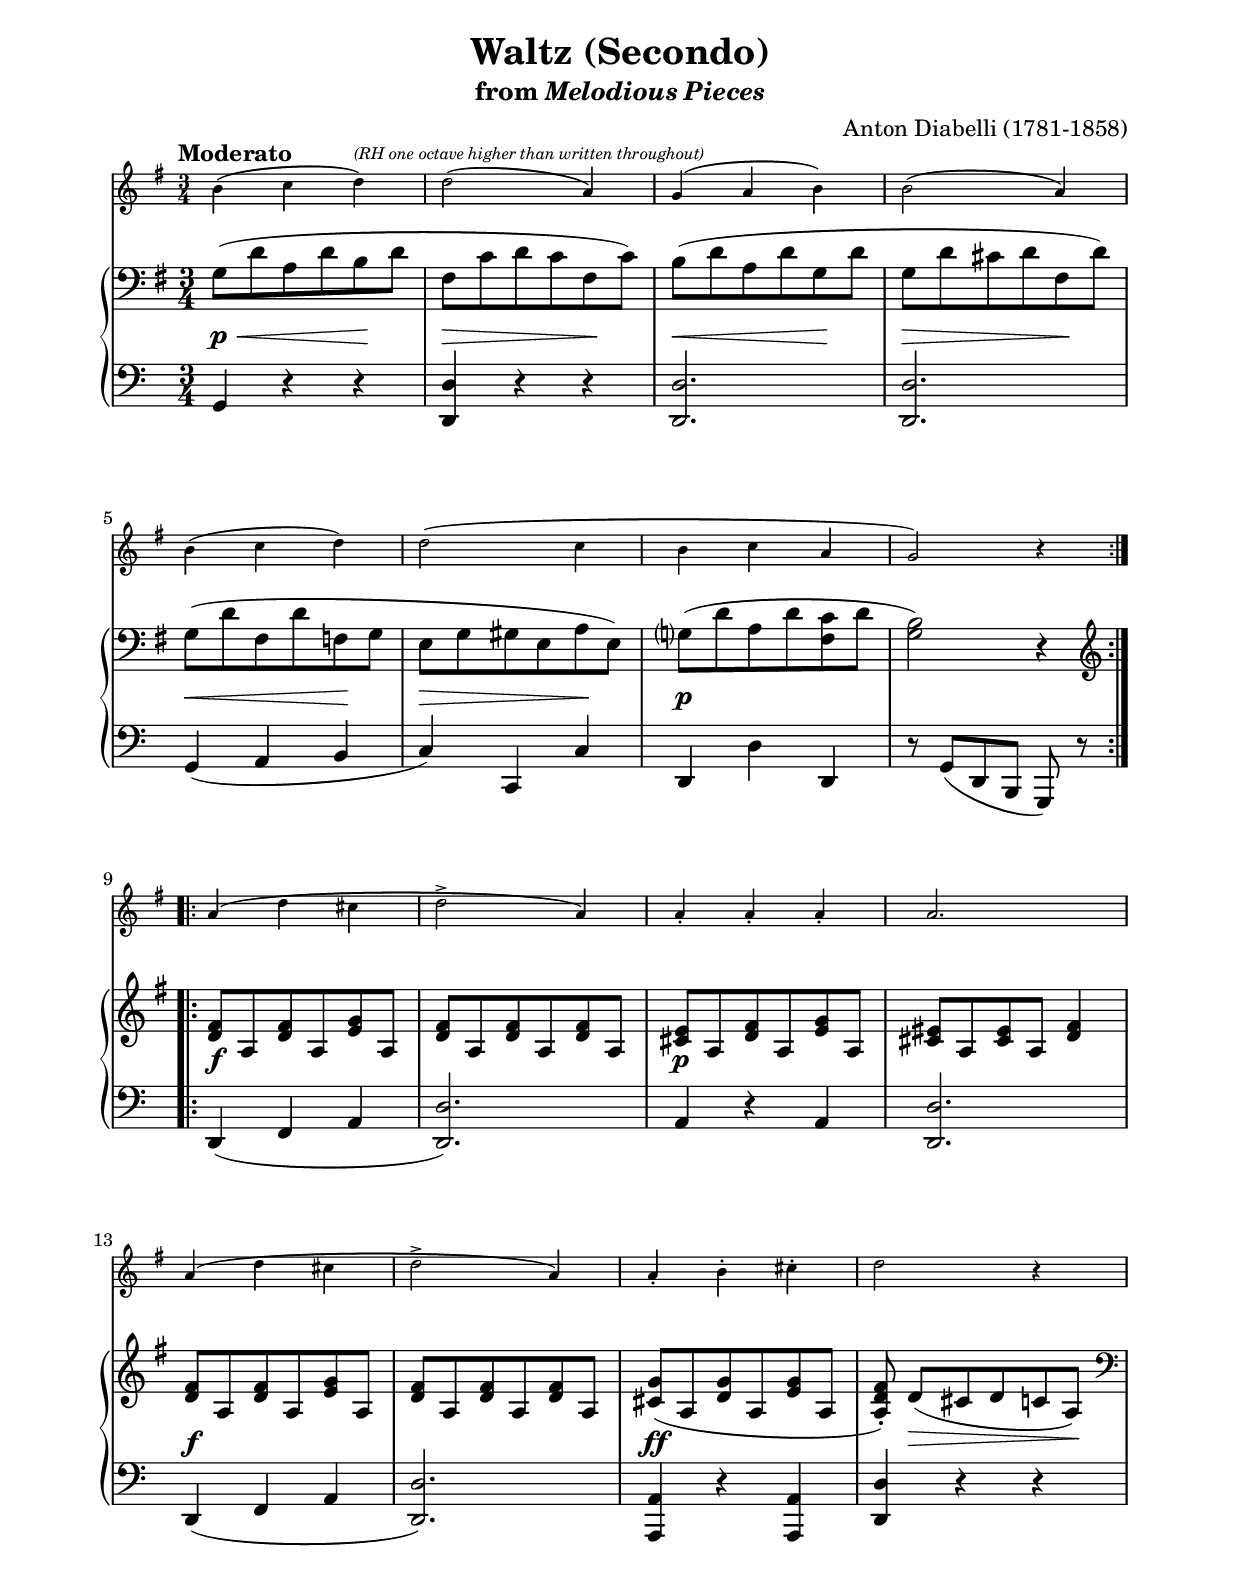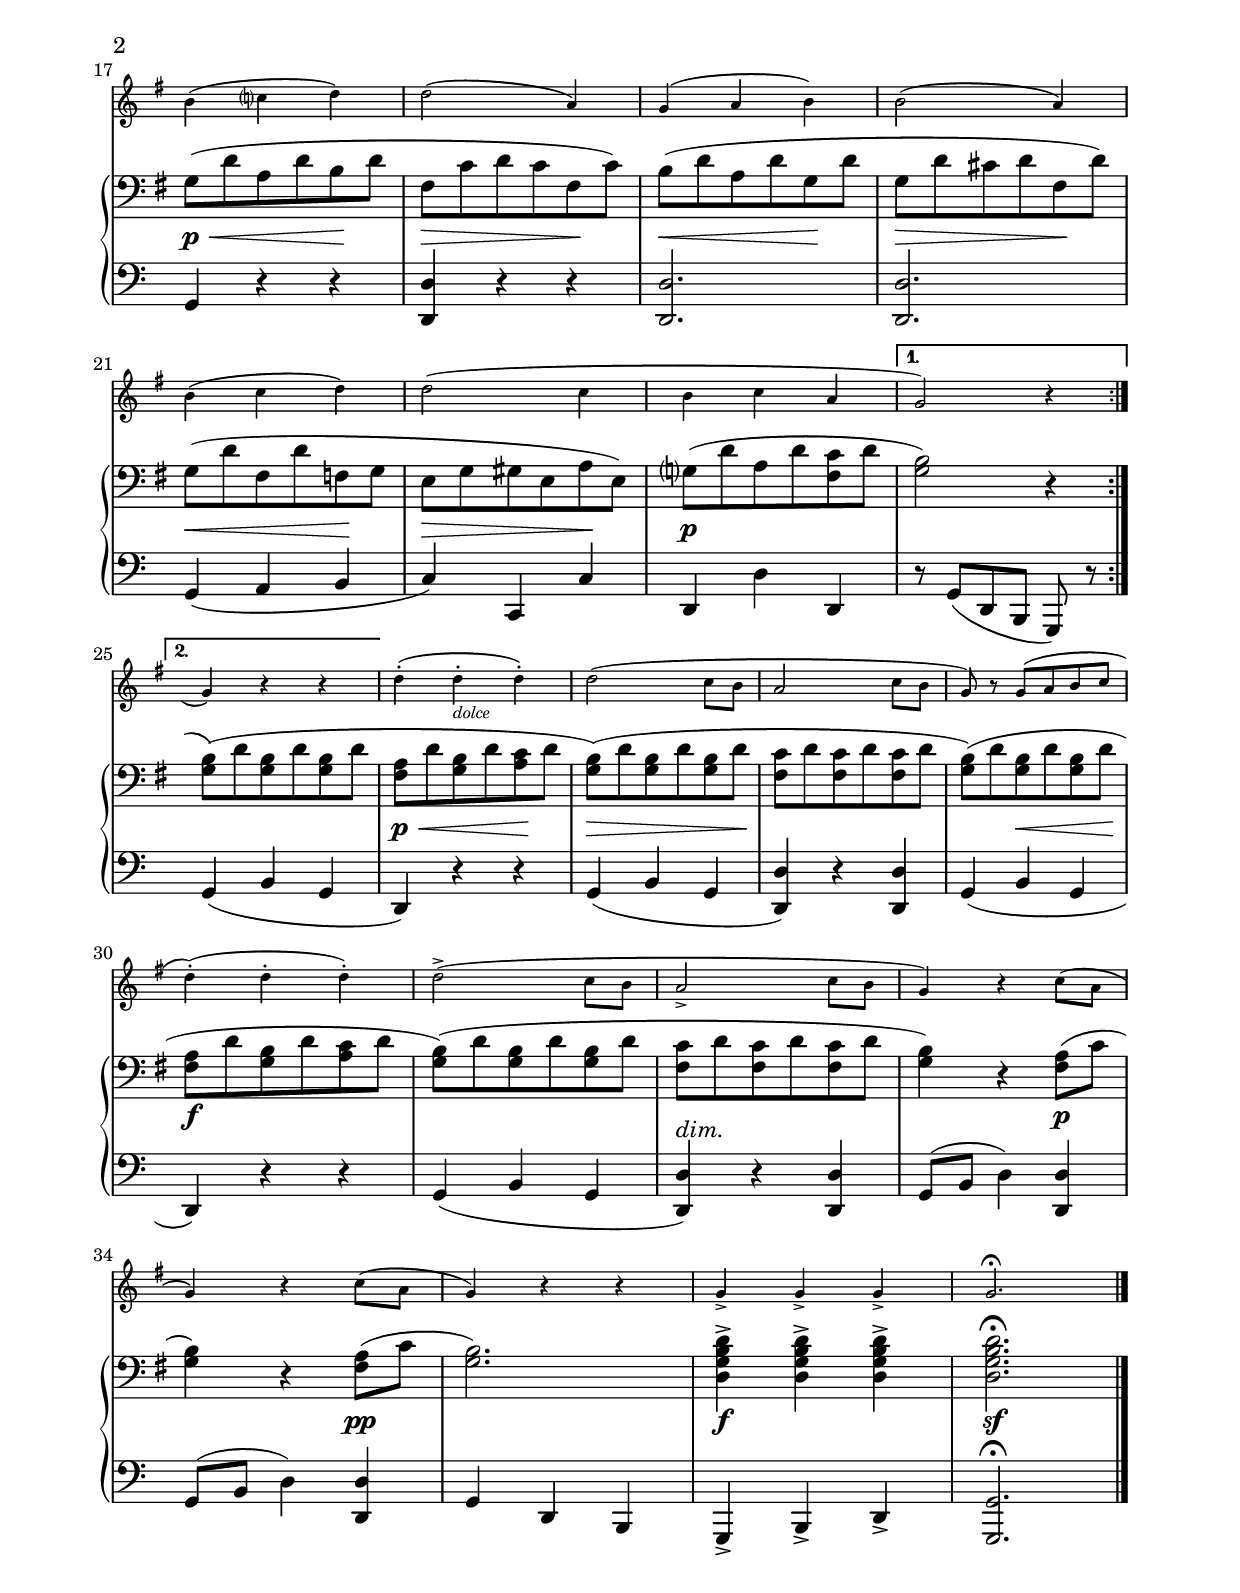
\version "2.24.1"

\language "english"

primo_right = \relative b' {
    \repeat volta 2 {
        b4( c d)^\markup {
            \italic "(RH one octave higher than written throughout)"
        }
        | d2( a4) | g4( a b) | b2( a4) |
        \break
        b4( c d) | d2( c4 | b c a | g2) r4 |
    }
    \break
    \repeat volta 2 {
        a4( d cs | d2\accent a4) | a\staccato a\staccato a\staccato | a2. |
        \break
        a4( d cs | d2\accent a4) | a\staccato b\staccato cs\staccato | d2 r4 |
        \break

        b4( c? d) | d2( a4) | g4( a b) | b2( a4) |
        \break
        b4( c d) | d2( c4 | b c a |
        \alternative {
            \volta 1 { g2) r4 | \break }
            \volta 2 {
                \acciaccatura { \once\hideNotes g8 }
                g4 r r |
            }
        }
    }
    d'4\staccato( d\staccato_\markup { \italic "dolce" } d\staccato) |
    d2( c8 b | a2 c8 b |
    g8) r g( a b c |
    \break
    d4\staccato)( d\staccato d\staccato) | d2\accent( c8 b | a2\accent c8 b |
    g4) r c8( a |
    \break
    g4) r c8( a | g4) r r |
    g4\accent g\accent g\accent | g2.\fermata |
    \fine
}

primo_left = \relative b, {
    \repeat volta 2 {
        b4(_\markup {
            \italic "(LH two octaves higher than written throughout)"
        }
        c d) | d2( a4) | g4( a b) | b2( a4) |
        b4( c d) | d2( c4 | b c a | g2) r4 |
    }
    \repeat volta 2 {
        a4( d cs | d2\accent a4) | a\staccato a\staccato a\staccato | a2. |
        a4( d cs | d2\accent a4) | a\staccato b\staccato cs\staccato | d2 r4 |

        b4( c? d) | d2( a4) | g4( a b) | b2( a4) |
        b4( c d) | d2( c4 | b c a |
        \alternative {
            \volta 1 { g2) r4 | }
            \volta 2 {
                \acciaccatura { \once\hideNotes g8 }
                g4 r r |
            }
        }
    }
    d'4\staccato( d\staccato d\staccato) | d2( c8 b | a2 c8 b |
    g8) r g( a b c |
    d4\staccato)( d\staccato d\staccato) | d2\accent( c8 b | a2\accent c8 b |
    g4) r c8( a | g4) r c8( a | g4) r r |
    <g b d>4\accent <g b d>\accent <g b d>\accent | <g b d>2.\fermata |
    \fine
}

secondo_right = \relative g {
    \repeat volta 2 {
        g8( d' a d b d | fs, c' d c fs, c') |
        b( d a d g, d' | g, d' cs d fs, d') |
        g,8( d' fs, d' f, g | e g gs e a e) |
        g?( d' a d <fs, c'> d' | <g, b>2) r4 |
    }
    \repeat volta 2 {
        \clef treble
        <d' fs>8 a <d fs> a <e' g> a, | <d fs> a <d fs> a <d fs> a |
        <cs e>8 a <d fs> a <e' g> a, | <cs es> a <cs es> a <d fs>4 |
        <d fs>8 a <d fs> a <e' g> a, | <d fs> a <d fs> a <d fs> a |
        <cs g'>8( a <d g> a <e' g> a, | <a d fs>\staccato) d([\> cs d c a])\! |

        \clef bass
        g8( d' a d b d | fs, c' d c fs, c') |
        b( d a d g, d' | g, d' cs d fs, d') |
        g,8( d' fs, d' f, g | e g gs e a e) |
        g?( d' a d <fs, c'> d' |
        \alternative {
            \volta 1 { <g, b>2) r4 | }
            \volta 2 {
                \acciaccatura { \once\slurUp \once\hideNotes b8 }
                <b g>8( d <b g> d <b g> d |
            }
        }
    }
    <a fs>8 d <b g> d <c a> d | <b g>)( d <b g> d <b g> d |
    <c fs,>8 d <c fs,> d <c fs,> d | <b g>)( d <b g> d <b g> d |
    <a fs>8 d <b g> d <c a> d | <b g>)( d <b g> d <b g> d |
    <c fs,>8 d <c fs,> d <c fs,> d | <b g>4) r <a fs>8( c |
    <b g>4) r <a fs>8( c | <b g>2.) |
    <d b g d>4\accent <d b g d>4\accent <d b g d>4\accent |
    <d b g d>2.\fermata | \fine
}

secondo_left = \relative c {
    \repeat volta 2 {
        g4 r r | <d d'> r r | <d d'>2. | <d d'> |
        g4( a b | c) c, c' | d, d' d, | r8 g([ d b] g) r |
    }
    \repeat volta 2 {
        d'4( f a | <d d,>2.) | a4 r a | <d d,>2. |
        d,4( f a | <d d,>2.) | <a a,>4 r <a a,> | <d d,>4 r r |

        g,4 r r | <d d'> r r | <d d'>2. | <d d'> |
        g4( a b | c) c, c' | d, d' d, |
        \alternative {
            \volta 1 { r8 g([ d b] g) r | }
            \volta 2 {
                \grace { \once\hideNotes g'8 }
                g4( b g |
            }
        }
    }
    d4) r r | g( b g | <d d'>) r <d d'> | g( b g |
    d4) r r | g( b g | <d d'>) r <d d'> |
    g8( b d4) <d d,>4 | g,8( b d4) <d d,>4 |
    g,4 d b | g\accent b\accent d\accent | <g g,>2.\fermata | \fine
}



dynamics = {
    \repeat volta 2 {
        s4\p\< s s\! | s\> s s\! | s\< s s\! | s\> s s\! |
        s4\< s s\! | s\> s s\! | s2.\p | s |
    }
    \repeat volta 2 {
        s2.\f | s | s\p | s |
        s2.\f | s | s\ff | s |

        s4\p\< s s\! | s\> s s\! | s\< s s\! | s\> s s\! |
        s4\< s s\! | s\> s s\! | s2.\p |
        \alternative {
            \volta 1 { s2. | }
            \volta 2 { \grace{s8} s2. | }
        }
    }
    s8\p\< s s4 s\! |
    s4\> s s8 s\! | s2. | s4 s\< s8 s\! |
    s2.\f | s | s_\markup { \italic "dim." } |
    s2 s4\p | s2 s4\pp | s2. | s2.\f | s2.\sf |
    \fine
}





\header {
    title = "Waltz (Secondo)"
    subtitle = \markup { from \italic { Melodious Pieces } }
    composer = "Anton Diabelli (1781-1858)"
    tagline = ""
}



\paper {
    top-margin = 0.75\in
    bottom-margin = 0.75\in
    left-margin = 0.75\in
    right-margin = 0.75\in
}

#(define bar-line-props
        '((BarLine thick-thickness)
            (BarLine hair-thickness)
            (BarLine kern)))

\score {

    \layout {
        indent = 0\cm
    }

    <<
        \new Staff \with {
            \magnifyStaff
            #5/7 #(revert-props 'magnifyStaff 0 bar-line-props)
        } {
            \key g \major
            \time 3/4
            \tempo "Moderato"

            \primo_right
        }

        \new GrandStaff <<

            \new Staff {
                \key g \major
                \time 3/4
                \tempo "Moderato"

                \clef bass
                \secondo_right
            }
            \new Dynamics \dynamics
            \new Staff {
                \clef bass
                \secondo_left
            }
        >>
    >>
}

